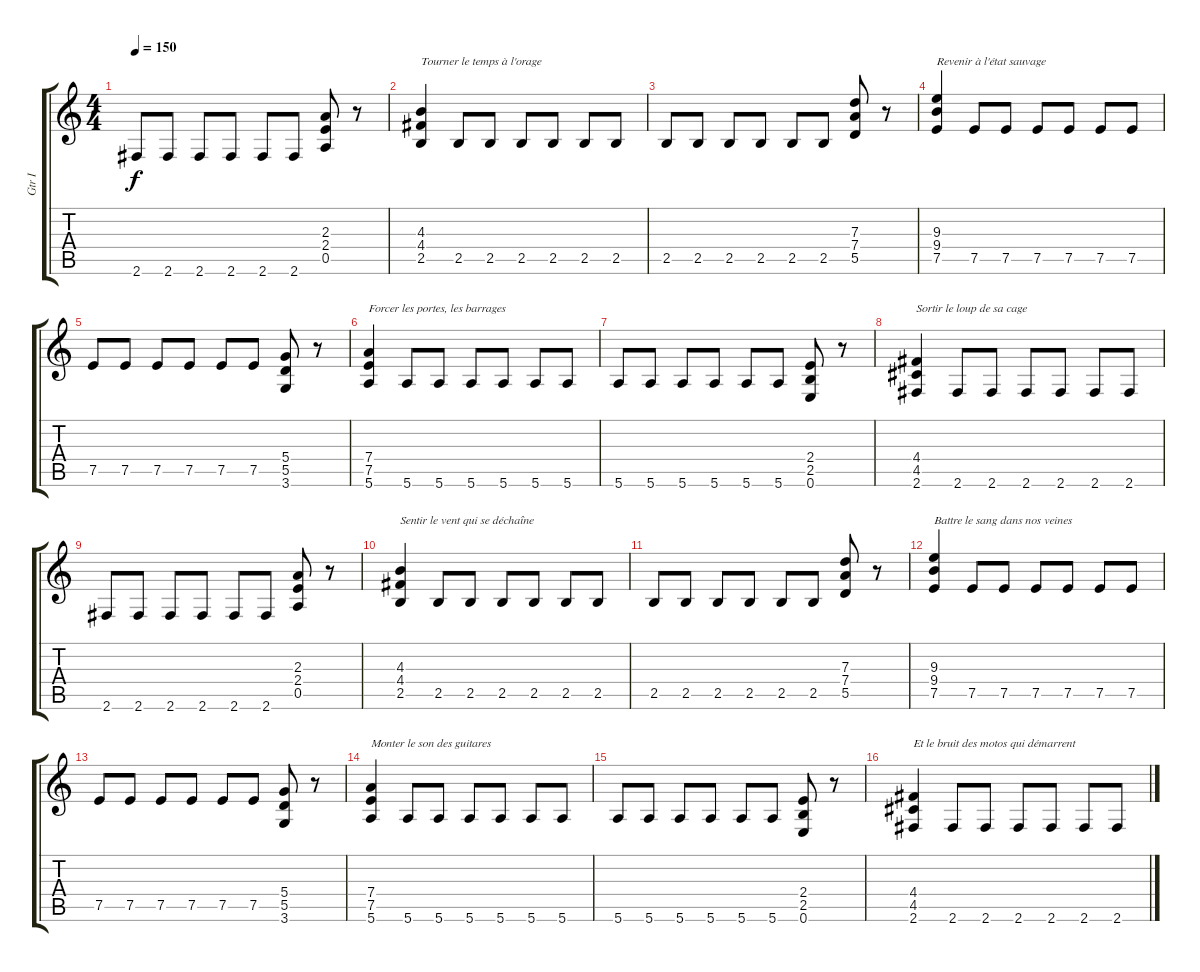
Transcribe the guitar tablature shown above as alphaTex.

\track ("Gtr I" "Gtr I") {instrument distortionguitar}
\staff {score tabs}
\tuning (E4 B3 G3 D3 A2 E2) {hide}
\ts (4 4)
\tempo 150
\clef g2
\ks c
2.6.8{dy f} 2.6.8 2.6.8 2.6.8 2.6.8 2.6.8 (2.3 2.4 0.5).8 r.8 |
(4.3 4.4 2.5).4{txt "Tourner le temps à l'orage"} 2.5.8 2.5.8 2.5.8 2.5.8 2.5.8 2.5.8 |
2.5.8 2.5.8 2.5.8 2.5.8 2.5.8 2.5.8 (7.3 7.4 5.5).8 r.8 |
(9.3 9.4 7.5).4{txt "Revenir à l'état sauvage"} 7.5.8 7.5.8 7.5.8 7.5.8 7.5.8 7.5.8 |
7.5.8 7.5.8 7.5.8 7.5.8 7.5.8 7.5.8 (5.4 5.5 3.6).8 r.8 |
(7.4 7.5 5.6).4{txt "Forcer les portes, les barrages"} 5.6.8 5.6.8 5.6.8 5.6.8 5.6.8 5.6.8 |
5.6.8 5.6.8 5.6.8 5.6.8 5.6.8 5.6.8 (2.4 2.5 0.6).8 r.8 |
(4.4 4.5 2.6).4{txt "Sortir le loup de sa cage"} 2.6.8 2.6.8 2.6.8 2.6.8 2.6.8 2.6.8 |
2.6.8 2.6.8 2.6.8 2.6.8 2.6.8 2.6.8 (2.3 2.4 0.5).8 r.8 |
(4.3 4.4 2.5).4{txt "Sentir le vent qui se déchaîne"} 2.5.8 2.5.8 2.5.8 2.5.8 2.5.8 2.5.8 |
2.5.8 2.5.8 2.5.8 2.5.8 2.5.8 2.5.8 (7.3 7.4 5.5).8 r.8 |
(9.3 9.4 7.5).4{txt "Battre le sang dans nos veines"} 7.5.8 7.5.8 7.5.8 7.5.8 7.5.8 7.5.8 |
7.5.8 7.5.8 7.5.8 7.5.8 7.5.8 7.5.8 (5.4 5.5 3.6).8 r.8 |
(7.4 7.5 5.6).4{txt "Monter le son des guitares"} 5.6.8 5.6.8 5.6.8 5.6.8 5.6.8 5.6.8 |
5.6.8 5.6.8 5.6.8 5.6.8 5.6.8 5.6.8 (2.4 2.5 0.6).8 r.8 |
(4.4 4.5 2.6).4{txt "Et le bruit des motos qui démarrent"} 2.6.8 2.6.8 2.6.8 2.6.8 2.6.8 2.6.8
